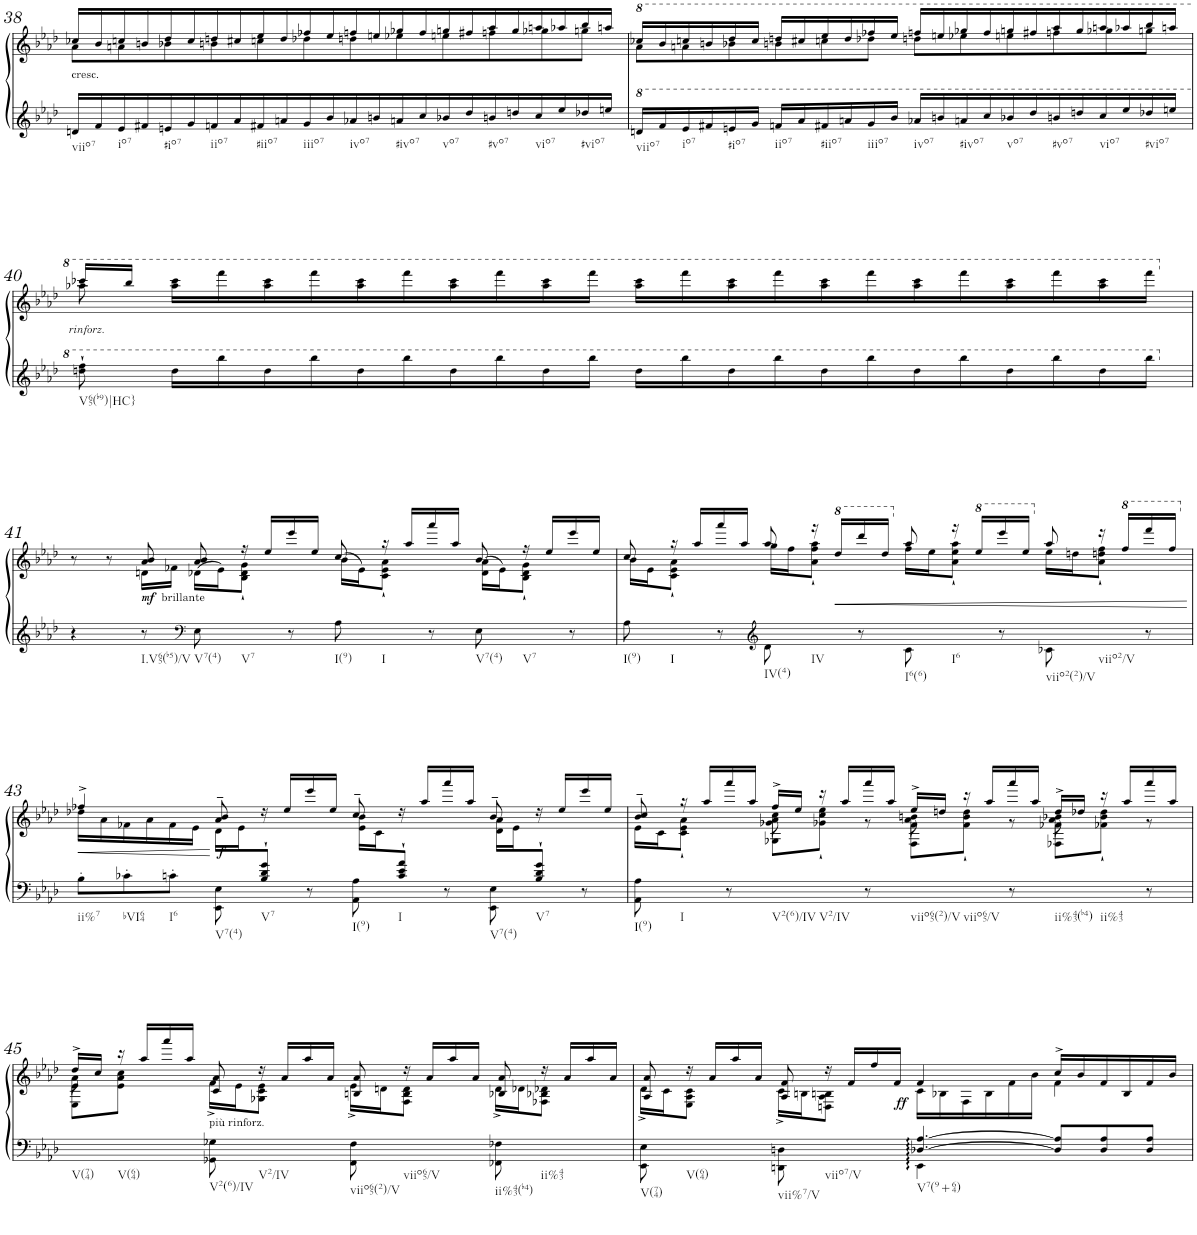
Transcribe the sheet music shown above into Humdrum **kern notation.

**kern	**kern	**dynam
*part1	*part1	*part1
*staff2	*staff1	*staff1/2
*I"Piano	*	*
*I'Pno.	*	*
!!LO:PB:g=z
*clefG2	*clefG2	*
*k[b-e-a-d-]	*k[b-e-a-d-]	*
*M12/8	*M12/8	*
=38	=38	=38
*	*^	*
!	!LO:TX:b:t=cresc.	!	!
!LO:TX:b:t=viio7	!	!	!
16dn/LL	16cc-X/LL	8a-\L	.
16f/	16b-/	.	.
!LO:TX:b:t=io7	!	!	!
16e-/	16ccn/	8an\	.
16f#X/	16bn/	.	.
!LO:TX:b:t=#io7	!	!	!
16en/	16dd-/	8b-X\	.
16g/	16cc/	.	.
!LO:TX:b:t=iio7	!	!	!
16fn/	16ddn/	8bn\	.
16a-/	16cc#X/	.	.
!LO:TX:b:t=#iio7	!	!	!
16f#X/	16ee-/	8ccn\	.
16an/	16dd/	.	.
!LO:TX:b:t=iiio7	!	!	!
16g/	16ff-X/	8dd-X\	.
16b-/	16ee-/	.	.
!LO:TX:b:t=ivo7	!	!	!
16a-X/	16ffn/	8ddn\	.
16bn/	16een/	.	.
!LO:TX:b:t=#ivo7	!	!	!
16an/	16gg-X/	8ee-X\	.
16cc/	16ff/	.	.
!LO:TX:b:t=vo7	!	!	!
16b-X/	16ggn/	8een\	.
16dd-/	16ff#X/	.	.
!LO:TX:b:t=#vo7	!	!	!
16bn/	16aa-/	8ffn\	.
16ddn/	16gg/	.	.
!LO:TX:b:t=vio7	!	!	!
16cc/	16aan/	8gg-X\	.
16ee-/	16aa-X/	.	.
!LO:TX:b:t=#vio7	!	!	!
16dd-X/	16bb-/	8ggn\J	.
16een/JJ	16aan/JJ	.	.
=39	=39	=39	=39
!LO:TX:b:t=viio7	!	!	!
16ddn/LL	16ccc-X/LL	8aa-\L	.
16ff/	16bb-/	.	.
!LO:TX:b:t=io7	!	!	!
16ee-/	16cccn/	8aan\	.
16ff#X/	16bbn/	.	.
!LO:TX:b:t=#io7	!	!	!
16een/	16ddd-/	8bb-X\	.
16gg/JJ	16ccc/JJ	.	.
!LO:TX:b:t=iio7	!	!	!
16ffn/LL	16dddn/LL	8bbn\	.
16aa-/	16ccc#X/	.	.
!LO:TX:b:t=#iio7	!	!	!
16ff#X/	16eee-/	8cccn\	.
16aan/	16ddd/	.	.
!LO:TX:b:t=iiio7	!	!	!
16gg/	16fff-X/	8ddd-X\J	.
16bb-/JJ	16eee-/JJ	.	.
!LO:TX:b:t=ivo7	!	!	!
16aa-X/LL	16fffn/LL	8dddn\L	.
16bbn/	16eeen/	.	.
!LO:TX:b:t=#ivo7	!	!	!
16aan/	16ggg-X/	8eee-X\	.
16ccc/	16fff/	.	.
!LO:TX:b:t=vo7	!	!	!
16bb-X/	16gggn/	8eeen\	.
16ddd-/	16fff#X/	.	.
!LO:TX:b:t=#vo7	!	!	!
16bbn/	16aaa-/	8fffn\	.
16dddn/	16ggg/	.	.
!LO:TX:b:t=vio7	!	!	!
16ccc/	16aaan/	8ggg-X\	.
16eee-/	16aaa-X/	.	.
!LO:TX:b:t=#vio7	!	!	!
16ddd-X/	16bbb-/	8gggn\J	.
16eeen/JJ	16aaan/JJ	.	.
!!LO:LB:g=z	!!
=40	=40	=40	=40
!LO:TX:b:t=V65(b9)|HC}	!	!	!
!	!	!	!LO:DY:b
8dddn\` 8fff\`	16cccc-X/LL	8aaa-X\	other-dynamics
.	16bbb-/JJ	.	.
16ddd\LL	16aaa-\ 16cccc-\LL	8ryy	.
16bbb-\	16ffff\	.	.
16ddd\	16aaa-\ 16cccc-\	4ryy	.
16bbb-\	16ffff\	.	.
16ddd\	16aaa-\ 16cccc-\	.	.
16bbb-\	16ffff\	.	.
16ddd\	16aaa-\ 16cccc-\	1ryy	.
16bbb-\	16ffff\	.	.
16ddd\	16aaa-\ 16cccc-\	.	.
16bbb-\JJ	16ffff\JJ	.	.
16ddd\LL	16aaa-\ 16cccc-\LL	.	.
16bbb-\	16ffff\	.	.
16ddd\	16aaa-\ 16cccc-\	.	.
16bbb-\	16ffff\	.	.
16ddd\	16aaa-\ 16cccc-\	.	.
16bbb-\	16ffff\	.	.
16ddd\	16aaa-\ 16cccc-\	.	.
16bbb-\	16ffff\	.	.
16ddd\	16aaa-\ 16cccc-\	.	.
16bbb-\	16ffff\	.	.
16ddd\	16aaa-\ 16cccc-\	.	.
16bbb-\JJ	16ffff\JJ	.	.
!!LO:LB:g=z	!!
=41	=41	=41	=41
4r	8r	4ryy	.
.	8r	.	.
!	!LO:TX:b:t=brillante	!	!
!LO:TX:b:t=I.V65(b5)/V	!	!	!
!	!	!	!LO:DY:b
8r	8a-/ 8b-/	16dn\LL	mf
.	.	16f-X\JJ	.
*clefF4	*	*	*
!LO:TX:b:t=V7(4)	!	!	!
8E-\	8a-/ 8b-/	(>16d-X\LL	.
.	.	16e-\J)	.
!LO:TX:b:t=V7	!	!	!
8ryy	16r	8B-\` 8d-\` 8g\`J	.
.	16ee-/LL	.	.
8r	16eee-/	8ryy	.
.	16ee-/JJ	.	.
!LO:TX:b:t=I(9)	!	!	!
8A-\	8cc/	(>16b-\LL	.
.	.	16e-\J)	.
!LO:TX:b:t=I	!	!	!
8ryy	16r	8c\` 8e-\` 8a-\`J	.
.	16aa-/LL	.	.
8r	16aaa-/	8ryy	.
.	16aa-/JJ	.	.
!LO:TX:b:t=V7(4)	!	!	!
8E-\	8b-/	(>16d-\ 16a-\LL	.
.	.	16e-\J)	.
!LO:TX:b:t=V7	!	!	!
8ryy	16r	8B-\` 8d-\` 8g\`J	.
.	16ee-/LL	.	.
8r	16eee-/	8ryy	.
.	16ee-/JJ	.	.
=42	=42	=42	=42
!LO:TX:b:t=I(9)	!	!	!
8A-\	8cc/	16b-\LL	.
.	.	16e-\J	.
!LO:TX:b:t=I	!	!	!
8ryy	16r	8c\` 8e-\` 8a-\`J	.
.	16aa-/LL	.	.
8r	16aaa-/	8ryy	.
.	16aa-/JJ	.	.
*clefG2	*	*	*
!LO:TX:b:t=IV(4)	!	!	!
8d-\	8aa-/	16gg\LL	.
.	.	16ff\J	.
!LO:TX:b:t=IV	!	!	!
8ryy	16r	8a-\` 8ff\` 8aa-\`J	.
*	*8va	*	*
.	16ddd-/LL	.	.
!	!	!	!LO:HP:b
8r	16dddd-/	8ryy	<
.	16ddd-/JJ	.	.
*	*X8va	*	*
!LO:TX:b:t=I6(6)	!	!	!
8c\	8aa-/	16ff\LL	.
.	.	16ee-\J	.
!LO:TX:b:t=I6	!	!	!
8ryy	16r	8a-\` 8ee-\` 8aa-\`J	.
*	*8va	*	*
.	16eee-/LL	.	.
8r	16eeee-/	8ryy	.
.	16eee-/JJ	.	.
*	*X8va	*	*
!LO:TX:b:t=viio2(2)/V	!	!	!
8c-X\	8aa-/	16ee-\LL	.
.	.	16ddn\J	.
!LO:TX:b:t=viio2/V	!	!	!
8ryy	16r	8a-\` 8ddn\` 8ff\`J	.
*	*8va	*	*
.	16fff/LL	.	.
8r	16ffff/	8ryy	.
.	16fff/JJ	.	.
*	*v	*v	*
.	.	[
!!LO:LB:g=z
=43	=43	=43
*^	*	*
*	*	*X8va	*
!LO:TX:b:t=ii%7	!	!	!
!	!	!	!LO:HP:b
*	*	*^	*
2ryy	8B-'\L	4ff-X^/	16dd-X\LL	<
.	.	.	16a-\	.
!	!LO:TX:b:t=bVI64	!	!	!
.	8c-X'\	.	16f-X\	.
.	.	.	16a-\	.
!	!LO:TX:b:t=I6	!	!	!
.	8cn'\J	8ryy	16f-\	.
.	.	.	16e-\JJ	.
!	!LO:TX:b:t=V7(4)	!	!	!
!	!	!	!	!LO:DY:n=1:b
.	8EE-\ 8E-\	8a-/~ 8b-/~	16d-\LL	[ f
.	.	.	16e-\J	.
!LO:TX:b:t=V7	!	!	!	!
8B-/` 8d-/` 8g/`J	8ryy	16r	8ryy	.
.	.	16ee-/LL	.	.
4ryy	8r	16eee-/	8ryy	.
.	.	16ee-/JJ	.	.
!	!LO:TX:b:t=I(9)	!	!	!
.	8AA-\ 8A-\	8cc~/	16e-\ 16b-\LL	.
.	.	.	16c\J	.
!LO:TX:b:t=I	!	!	!	!
8c/` 8e-/` 8a-/`J	8ryy	16r	8ryy	.
.	.	16aa-/LL	.	.
4ryy	8r	16aaa-/	8ryy	.
.	.	16aa-/JJ	.	.
!	!LO:TX:b:t=V7(4)	!	!	!
.	8EE-\ 8E-\	8b-~/	16d-\ 16a-\LL	.
.	.	.	16e-\J	.
!LO:TX:b:t=V7	!	!	!	!
8B-/` 8d-/` 8g/`J	8ryy	16r	8ryy	.
.	.	16ee-/LL	.	.
8ryy	8r	16eee-/	8ryy	.
.	.	16ee-/JJ	.	.
*v	*v	*	*	*
=44	=44	=44	=44
*	*	*^	*
!LO:TX:b:t=I(9)	!	!	!	!
8AA-\ 8A-\	8b-/~ 8cc/~	16e-\LL	4.ryy	.
.	.	16c\J	.	.
!LO:TX:b:t=I	!	!	!	!
8ryy	16r	8c\` 8e-\` 8a-\`J	.	.
.	16aa-/LL	.	.	.
8r	16aaa-/	8ryy	.	.
.	16aa-/JJ	.	.	.
!LO:TX:b:t=V2(6)/IV	!	!	!	!
8ryy	16ff^/LL	8G-X\ 8g-X\L	8a-\ 8cc\	.
.	16ee-/JJ	.	.	.
!LO:TX:b:t=V2/IV	!	!	!	!
8ryy	16r	8g-X\` 8cc\` 8ee-\`J	4ryy	.
.	16aa-/LL	.	.	.
8r	16aaa-/	8r	.	.
.	16aa-/JJ	.	.	.
!LO:TX:b:t=viio65(2)/V	!	!	!	!
8ryy	16ee-^/LL	8F\ 8f\L	8a-\ 8bn\	.
.	16ddn/JJ	.	.	.
!LO:TX:b:t=viio65/V	!	!	!	!
8ryy	16r	8f\` 8b\` 8dd\`J	4ryy	.
.	16aa-/LL	.	.	.
8r	16aaa-/	8r	.	.
.	16aa-/JJ	.	.	.
!LO:TX:b:t=ii%43(b4)	!	!	!	!
8ryy	16dd^/LL	8F-X\ 8f-X\L	8a-\ 8b-X\	.
.	16dd-X/JJ	.	.	.
!LO:TX:b:t=ii%43	!	!	!	!
8ryy	16r	8f-X\` 8b-\` 8dd-\`J	4ryy	.
.	16aa-/LL	.	.	.
8r	16aaa-/	8r	.	.
.	16aa-/JJ	.	.	.
!!LO:LB:g=z	!!	!!
=45	=45	=45	=45	=45
!LO:TX:b:t=V(74)	!	!	!	!
8ryy	16dd-^/LL	8E-\ 8e-\L	8a-\	.
.	16cc/JJ	.	.	.
!LO:TX:b:t=V(64)	!	!	!	!
8ryy	16r	8e-\ 8a-\ 8cc\J	1ryy	.
.	16aa-/LL	.	.	.
8ryy	16aaa-/	8ryy	.	.
.	16aa-/JJ	.	.	.
!	!LO:TX:b:t=più rinforz.	!	!	!
!LO:TX:b:t=V2(6)/IV	!	!	!	!
8GG-X\ 8G-X\	8c/ 8a-/	16f^\LL	.	.
.	.	16e-\J	.	.
!LO:TX:b:t=V2/IV	!	!	!	!
8ryy	16r	8G-X\ 8c\ 8e-\J	.	.
.	16a-/LL	.	.	.
8ryy	16aa-/	8ryy	.	.
.	16a-/JJ	.	.	.
!LO:TX:b:t=viio65(2)/V	!	!	!	!
8FF\ 8F\	8Bn/ 8a-/	16e-^\LL	.	.
.	.	16dn\J	.	.
!LO:TX:b:t=viio65/V	!	!	!	!
8ryy	16r	8F\ 8B\ 8d\J	.	.
.	16a-/LL	.	.	.
8ryy	16aa-/	8ryy	.	.
.	16a-/JJ	.	.	.
!LO:TX:b:t=ii%43(b4)	!	!	!	!
8FF-X\ 8F-X\	8B-X/ 8a-/	16d^\LL	4.ryy	.
.	.	16d-X\J	.	.
!LO:TX:b:t=ii%43	!	!	!	!
8ryy	16r	8F-X\ 8B-X\ 8d-X\J	.	.
.	16a-/LL	.	.	.
8ryy	16aa-/	8ryy	.	.
.	16a-/JJ	.	.	.
*	*	*v	*v	*
=46	=46	=46	=46
*^	*	*	*
!LO:TX:b:t=V(74)	!	!	!	!
8EE-\ 8E-\	2.ryy	8A-/ 8a-/	16d-^\LL	.
.	.	.	16c\J	.
!LO:TX:b:t=V(64)	!	!	!	!
8ryy	.	16r	8E-\ 8A-\ 8c\J	.
.	.	16a-/LL	.	.
8ryy	.	16aa-/	8ryy	.
.	.	16a-/JJ	.	.
!LO:TX:b:t=vii%7/V	!	!	!	!
8DDn\ 8Dn\	.	8A-/ 8f/	16c^\LL	.
.	.	.	16Bn\J	.
!LO:TX:b:t=viio7/V	!	!	!	!
8ryy	.	16r	8Dn\ 8A-\ 8Bn\J	.
.	.	16f/LL	.	.
8ryy	.	16ff/	8ryy	.
.	.	16f/JJ	.	.
!LO:TX:b:t=V7(9+64)	!	!	!	!
!	!	!	!	!LO:DY:a=2
[4.D-X/ [4.A-/	4EE-\	4f/	16c\LL	ff
.	.	.	16B-X\	.
.	.	.	16F\	.
.	.	.	16B-\	.
.	2ryy	8ryy	16f\	.
.	.	.	16b-\JJ	.
8D-/] 8A-/]L	.	16cc^/LL	4f\	.
.	.	16b-/	.	.
8D-/ 8A-/	.	16f/	.	.
.	.	16B-/	.	.
8D-/ 8A-/J	.	16f/	8ryy	.
.	.	16b-/JJ	.	.
*v	*v	*	*	*
*	*v	*v	*
=	=	=
*-	*-	*-
